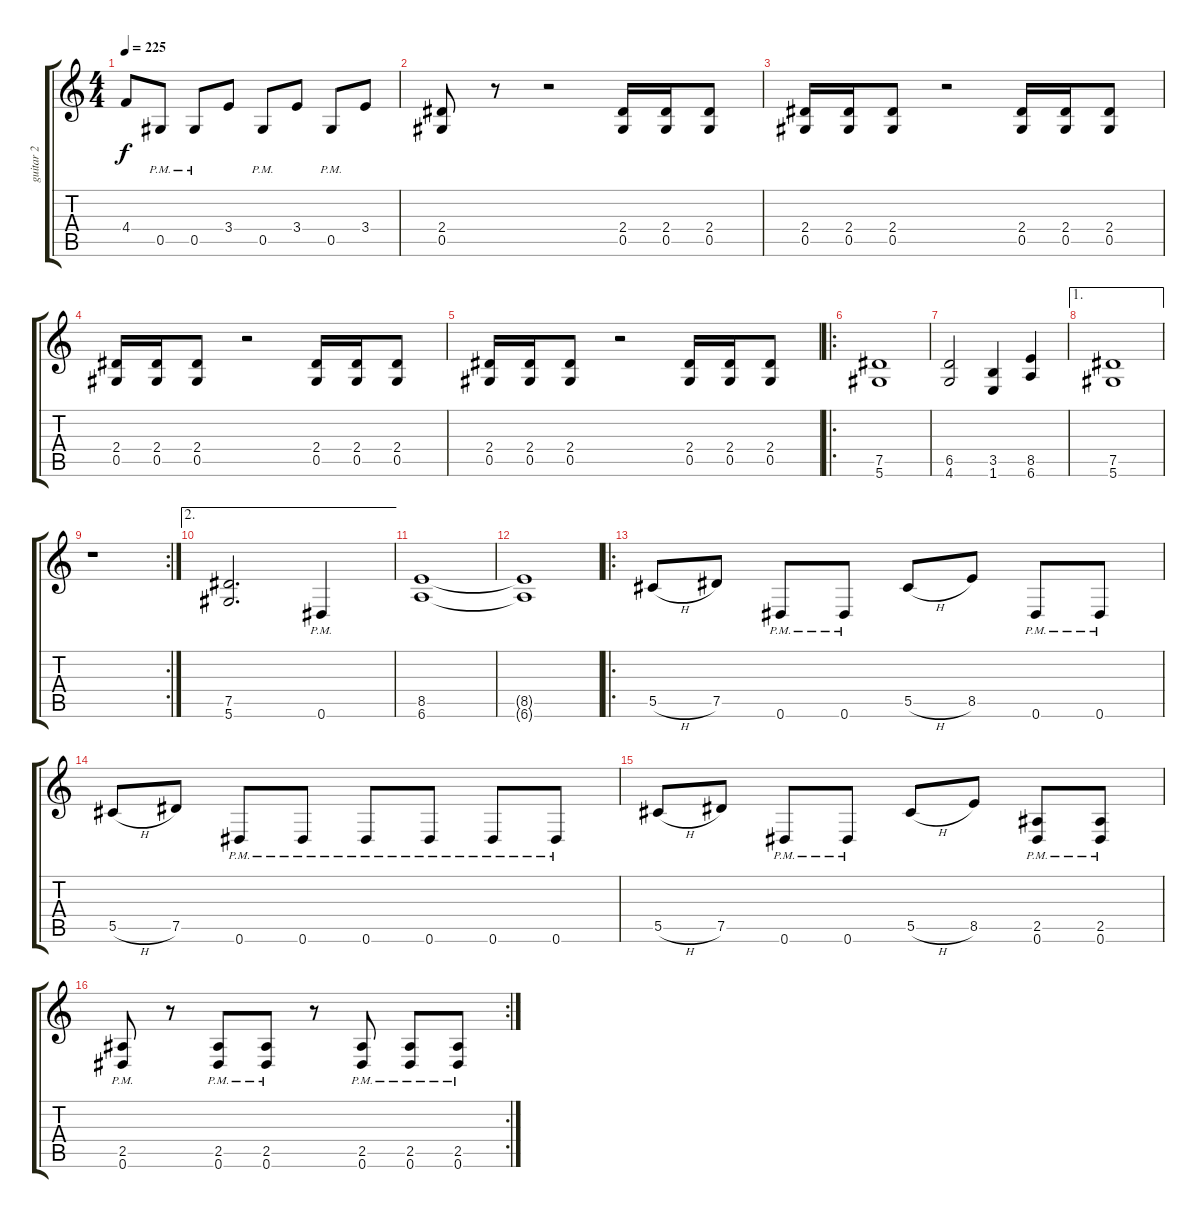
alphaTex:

\track ("guitar 2" "guitar 2") {instrument distortionguitar}
\staff {score tabs}
\tuning (Eb4 Bb3 Gb3 Db3 Ab2 Eb2) {hide}
\ts (4 4)
\tempo 225
\clef g2
\ks c
4.4.8{dy f} 0.5{pm}.8 0.5{pm}.8 3.4.8 0.5{pm}.8 3.4.8 0.5{pm}.8 3.4.8 |
(2.4 0.5).8 r.8 r.2 (2.4 0.5).16 (2.4 0.5).16 (2.4 0.5).8 |
(2.4 0.5).16 (2.4 0.5).16 (2.4 0.5).8 r.2 (2.4 0.5).16 (2.4 0.5).16 (2.4 0.5).8 |
(2.4 0.5).16 (2.4 0.5).16 (2.4 0.5).8 r.2 (2.4 0.5).16 (2.4 0.5).16 (2.4 0.5).8 |
(2.4 0.5).16 (2.4 0.5).16 (2.4 0.5).8 r.2 (2.4 0.5).16 (2.4 0.5).16 (2.4 0.5).8 |
\ro
(7.5 5.6).1 |
(6.5 4.6).2 (3.5 1.6).4 (8.5 6.6).4 |
\ae 1
(7.5 5.6).1 |
\rc 2
r.1 |
\ae 2
(7.5 5.6).2{d} 0.6{pm}.4 |
(8.5 6.6).1 |
(8.5{t} 6.6{t}).1 |
\ro
5.5{h}.8 7.5.8 0.6{pm}.8 0.6{pm}.8 5.5{h}.8 8.5.8 0.6{pm}.8 0.6{pm}.8 |
5.5{h}.8 7.5.8 0.6{pm}.8 0.6{pm}.8 0.6{pm}.8 0.6{pm}.8 0.6{pm}.8 0.6{pm}.8 |
5.5{h}.8 7.5.8 0.6{pm}.8 0.6{pm}.8 5.5{h}.8 8.5.8 (2.5{pm} 0.6{pm}).8 (2.5{pm} 0.6{pm}).8 |
\rc 2
(2.5{pm} 0.6{pm}).8 r.8 (2.5{pm} 0.6{pm}).8 (2.5{pm} 0.6{pm}).8 r.8 (2.5{pm} 0.6{pm}).8 (2.5{pm} 0.6{pm}).8 (2.5{pm} 0.6{pm}).8
